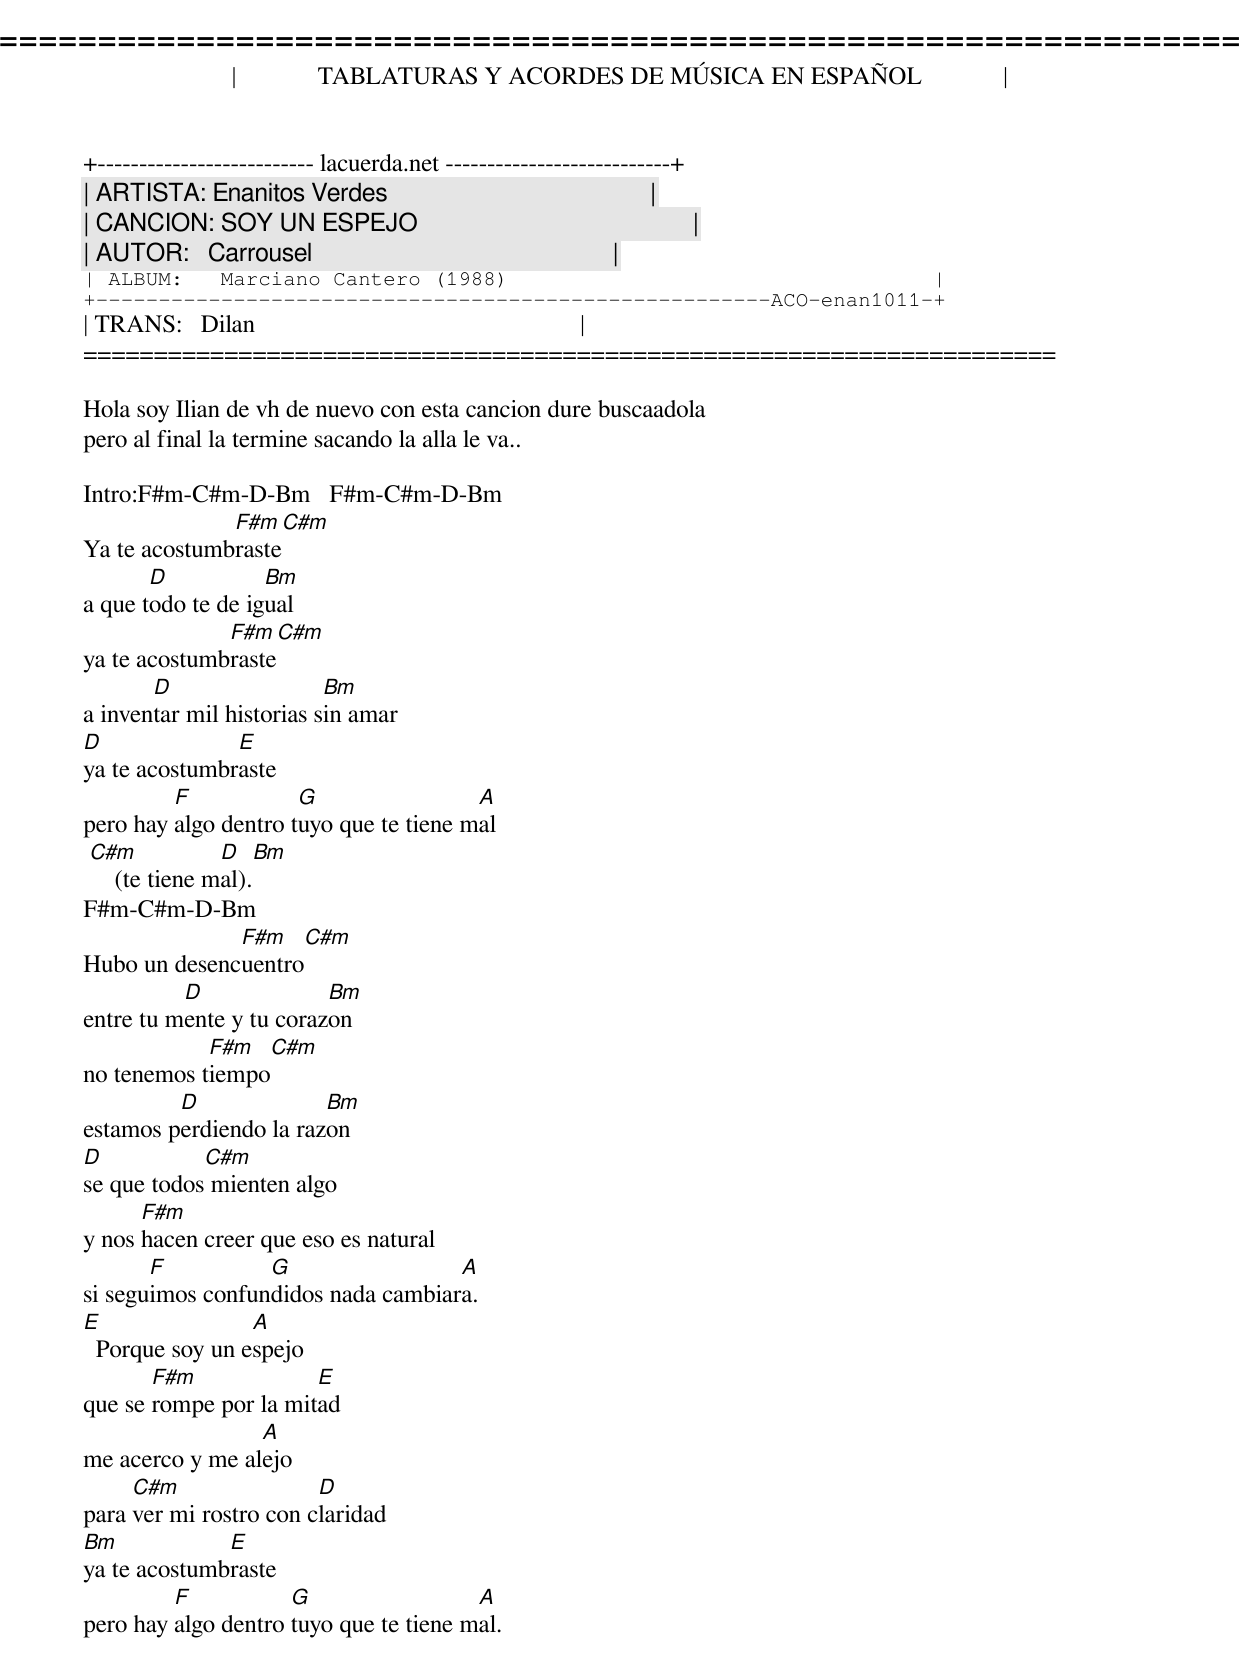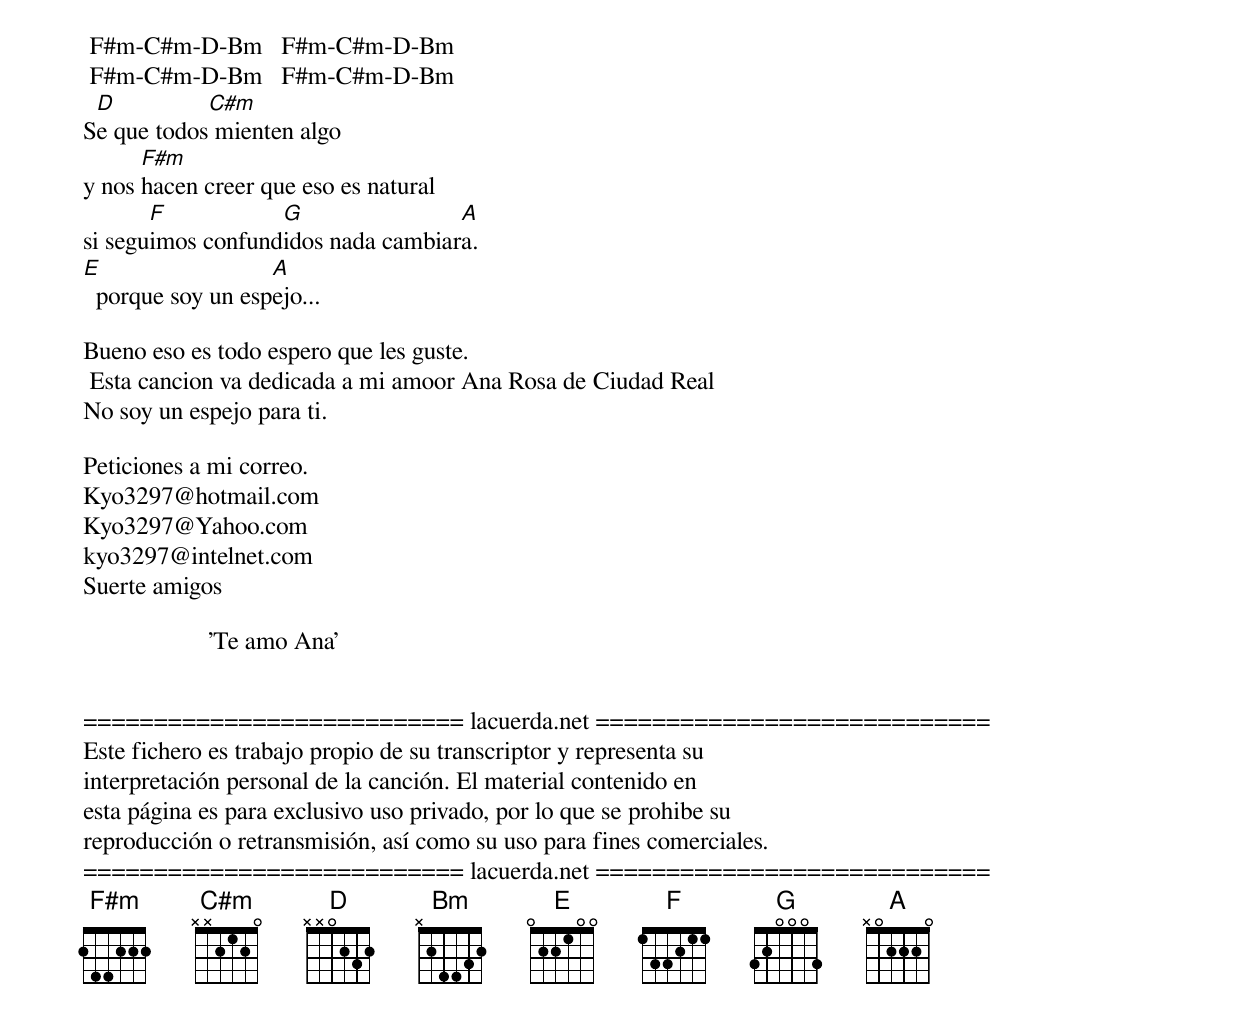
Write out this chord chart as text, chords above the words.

=====================================================================
|             TABLATURAS Y ACORDES DE MÚSICA EN ESPAÑOL             |
+-------------------------- lacuerda.net ---------------------------+
| ARTISTA: Enanitos Verdes                                          |
| CANCION: SOY UN ESPEJO                                            |
| AUTOR:   Carrousel                                                |
| ALBUM:   Marciano Cantero (1988)                                  |
+------------------------------------------------------ACO-enan1011-+
| TRANS:   Dilan                                                    |
=====================================================================

Hola soy Ilian de vh de nuevo con esta cancion dure buscaadola
pero al final la termine sacando la alla le va..

Intro:F#m-C#m-D-Bm   F#m-C#m-D-Bm
              F#m     C#m
Ya te acostumbraste
       D           Bm
a que todo te de igual
              F#m    C#m
ya te acostumbraste
       D                  Bm
a inventar mil historias sin amar
D              E
ya te acostumbraste
         F            G                 A
pero hay algo dentro tuyo que te tiene mal
 C#m            D   Bm
     (te tiene mal).
F#m-C#m-D-Bm
              F#m    C#m
Hubo un desencuentro
          D              Bm
entre tu mente y tu corazon
            F#m    C#m
no tenemos tiempo
         D              Bm
estamos perdiendo la razon
D           C#m
se que todos mienten algo
      F#m
y nos hacen creer que eso es natural
       F          G                 A
si seguimos confundidos nada cambiara.
E                A
  Porque soy un espejo
       F#m             E
que se rompe por la mitad
                 A
me acerco y me alejo
     C#m                D
para ver mi rostro con claridad
Bm            E
ya te acostumbraste
         F           G                  A
pero hay algo dentro tuyo que te tiene mal.
 F#m-C#m-D-Bm   F#m-C#m-D-Bm
 F#m-C#m-D-Bm   F#m-C#m-D-Bm
 D          C#m
Se que todos mienten algo
      F#m
y nos hacen creer que eso es natural
       F           G                A
si seguimos confundidos nada cambiara.
E                  A
  porque soy un espejo...

Bueno eso es todo espero que les guste.
 Esta cancion va dedicada a mi amoor Ana Rosa de Ciudad Real
No soy un espejo para ti.

Peticiones a mi correo.
Kyo3297@hotmail.com
Kyo3297@Yahoo.com
kyo3297@intelnet.com
Suerte amigos

                    'Te amo Ana'


=========================== lacuerda.net ============================
Este fichero es trabajo propio de su transcriptor y representa su
interpretación personal de la canción. El material contenido en
esta página es para exclusivo uso privado, por lo que se prohibe su
reproducción o retransmisión, así como su uso para fines comerciales.
=========================== lacuerda.net ============================
